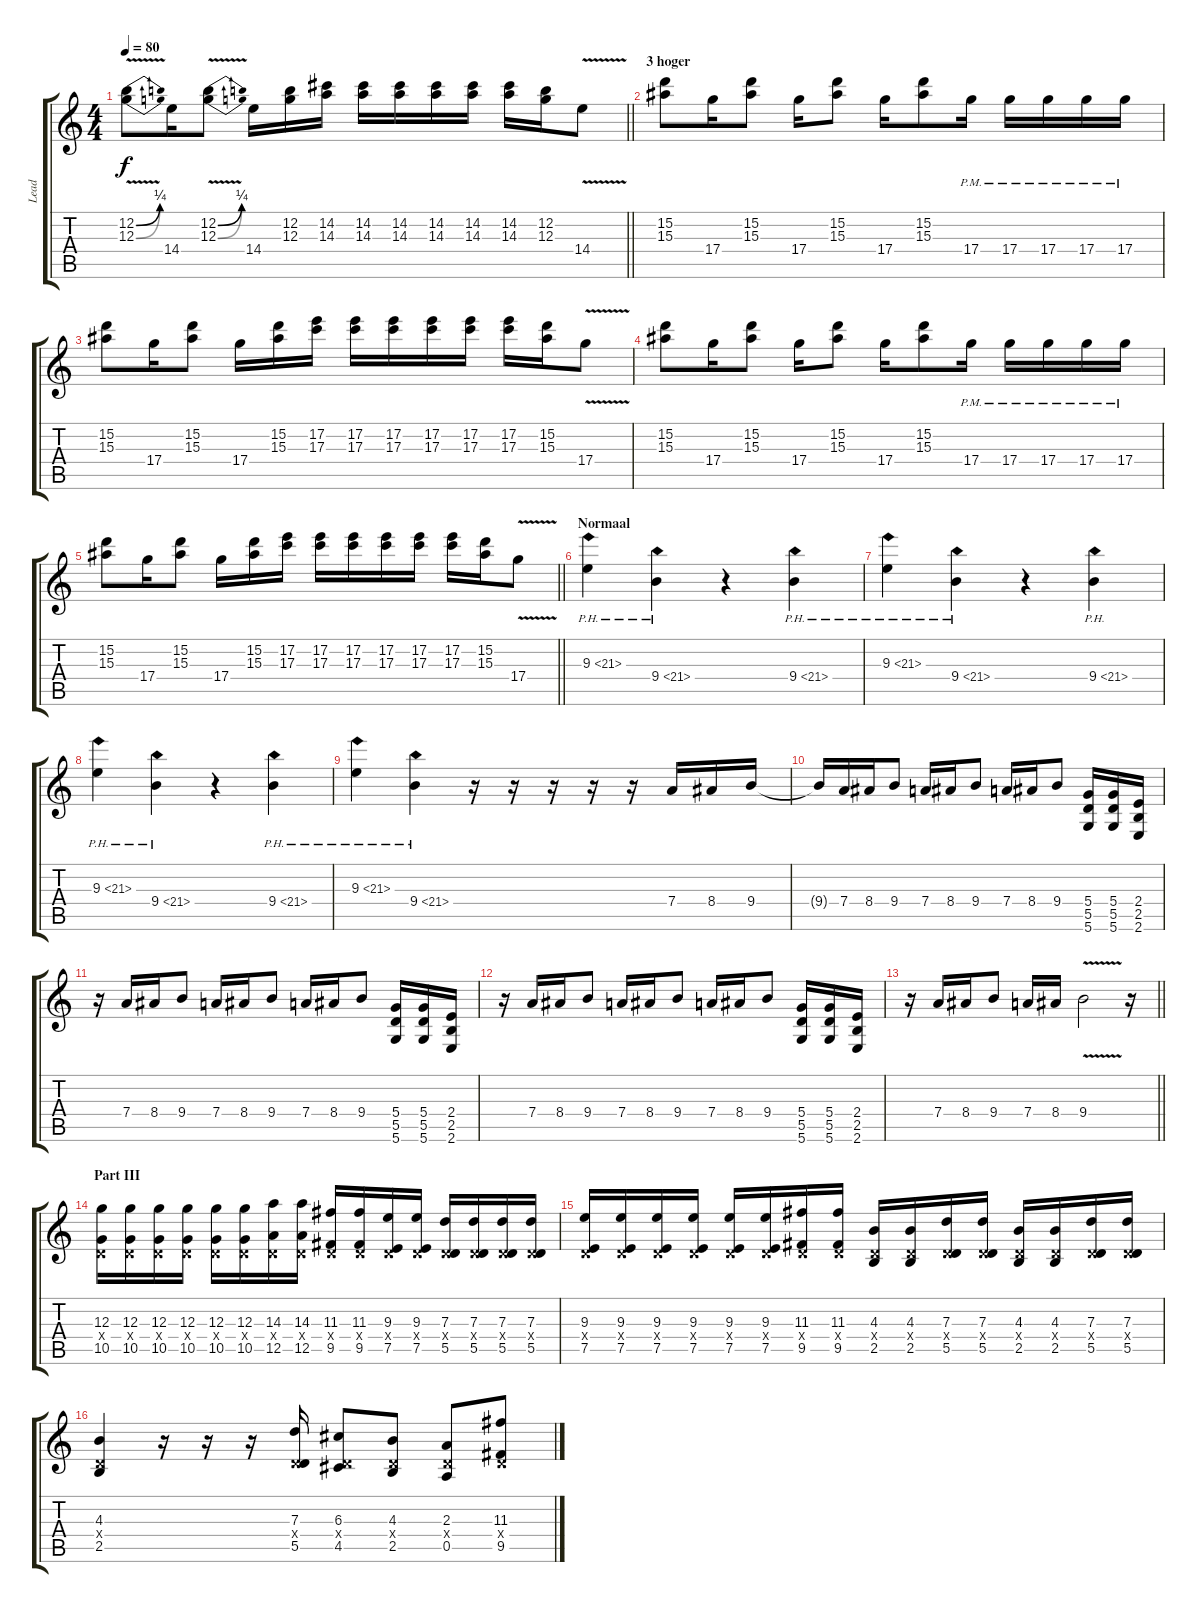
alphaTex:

\track ("Lead" "Lead") {instrument overdrivenguitar}
\staff {score tabs}
\tuning (E4 B3 G3 D3 A2 D2) {hide}
\ts (4 4)
\tempo 80
\clef g2
\barLineRight lightlight
\ks c
(12.2{be (bend 0 0 60 1) v} 12.3{be (bend 0 0 60 1) v}).8{dy f} 14.4.16 (12.2{be (bend 0 0 60 1) v} 12.3{be (bend 0 0 60 1) v}).8 14.4.16 (12.2 12.3).16 (14.2 14.3).16 (14.2 14.3).16 (14.2 14.3).16 (14.2 14.3).16 (14.2 14.3).16 (14.2 14.3).16 (12.2 12.3).16 14.4{v}.8 |
\section ("" "3 hoger")
(15.2 15.3).8 17.4.16 (15.2 15.3).8 17.4.16 (15.2 15.3).8 17.4.16 (15.2 15.3).8 17.4{pm}.16 17.4{pm}.16 17.4{pm}.16 17.4{pm}.16 17.4{pm}.16 |
(15.2 15.3).8 17.4.16 (15.2 15.3).8 17.4.16 (15.2 15.3).16 (17.2 17.3).16 (17.2 17.3).16 (17.2 17.3).16 (17.2 17.3).16 (17.2 17.3).16 (17.2 17.3).16 (15.2 15.3).16 17.4{v}.8 |
(15.2 15.3).8 17.4.16 (15.2 15.3).8 17.4.16 (15.2 15.3).8 17.4.16 (15.2 15.3).8 17.4{pm}.16 17.4{pm}.16 17.4{pm}.16 17.4{pm}.16 17.4{pm}.16 |
\barLineRight lightlight
(15.2 15.3).8 17.4.16 (15.2 15.3).8 17.4.16 (15.2 15.3).16 (17.2 17.3).16 (17.2 17.3).16 (17.2 17.3).16 (17.2 17.3).16 (17.2 17.3).16 (17.2 17.3).16 (15.2 15.3).16 17.4{v}.8 |
\section ("" "Normaal")
9.3{ph 12}.4 9.4{ph 12}.4 r.4 9.4{ph 12}.4 |
9.3{ph 12}.4 9.4{ph 12}.4 r.4 9.4{ph 12}.4 |
9.3{ph 12}.4 9.4{ph 12}.4 r.4 9.4{ph 12}.4 |
9.3{ph 12}.4 9.4{ph 12}.4 r.16 r.16 r.16 r.16 r.16 7.4.16 8.4.16 9.4.16 |
9.4{t}.16 7.4.16 8.4.16 9.4.8 7.4.16 8.4.16 9.4.8 7.4.16 8.4.16 9.4.8 (5.4 5.5 5.6).16 (5.4 5.5 5.6).16 (2.4 2.5 2.6).16 |
r.16 7.4.16 8.4.16 9.4.8 7.4.16 8.4.16 9.4.8 7.4.16 8.4.16 9.4.8 (5.4 5.5 5.6).16 (5.4 5.5 5.6).16 (2.4 2.5 2.6).16 |
r.16 7.4.16 8.4.16 9.4.8 7.4.16 8.4.16 9.4.8 7.4.16 8.4.16 9.4.8 (5.4 5.5 5.6).16 (5.4 5.5 5.6).16 (2.4 2.5 2.6).16 |
\barLineRight lightlight
r.16 7.4.16 8.4.16 9.4.8 7.4.16 8.4.16 9.4{v}.2 r.16 |
\section ("" "Part III")
(12.3 0.4{x} 10.5).16 (12.3 0.4{x} 10.5).16 (12.3 0.4{x} 10.5).16 (12.3 0.4{x} 10.5).16 (12.3 0.4{x} 10.5).16 (12.3 0.4{x} 10.5).16 (14.3 0.4{x} 12.5).16 (14.3 0.4{x} 12.5).16 (11.3 0.4{x} 9.5).16 (11.3 0.4{x} 9.5).16 (9.3 0.4{x} 7.5).16 (9.3 0.4{x} 7.5).16 (7.3 0.4{x} 5.5).16 (7.3 0.4{x} 5.5).16 (7.3 0.4{x} 5.5).16 (7.3 0.4{x} 5.5).16 |
(9.3 0.4{x} 7.5).16 (9.3 0.4{x} 7.5).16 (9.3 0.4{x} 7.5).16 (9.3 0.4{x} 7.5).16 (9.3 0.4{x} 7.5).16 (9.3 0.4{x} 7.5).16 (11.3 0.4{x} 9.5).16 (11.3 0.4{x} 9.5).16 (4.3 0.4{x} 2.5).16 (4.3 0.4{x} 2.5).16 (7.3 0.4{x} 5.5).16 (7.3 0.4{x} 5.5).16 (4.3 0.4{x} 2.5).16 (4.3 0.4{x} 2.5).16 (7.3 0.4{x} 5.5).16 (7.3 0.4{x} 5.5).16 |
(4.3 0.4{x} 2.5).4 r.16 r.16 r.16 (7.3 0.4{x} 5.5).16 (6.3 0.4{x} 4.5).8 (4.3 0.4{x} 2.5).8 (2.3 0.4{x} 0.5).8 (11.3 0.4{x} 9.5).8
